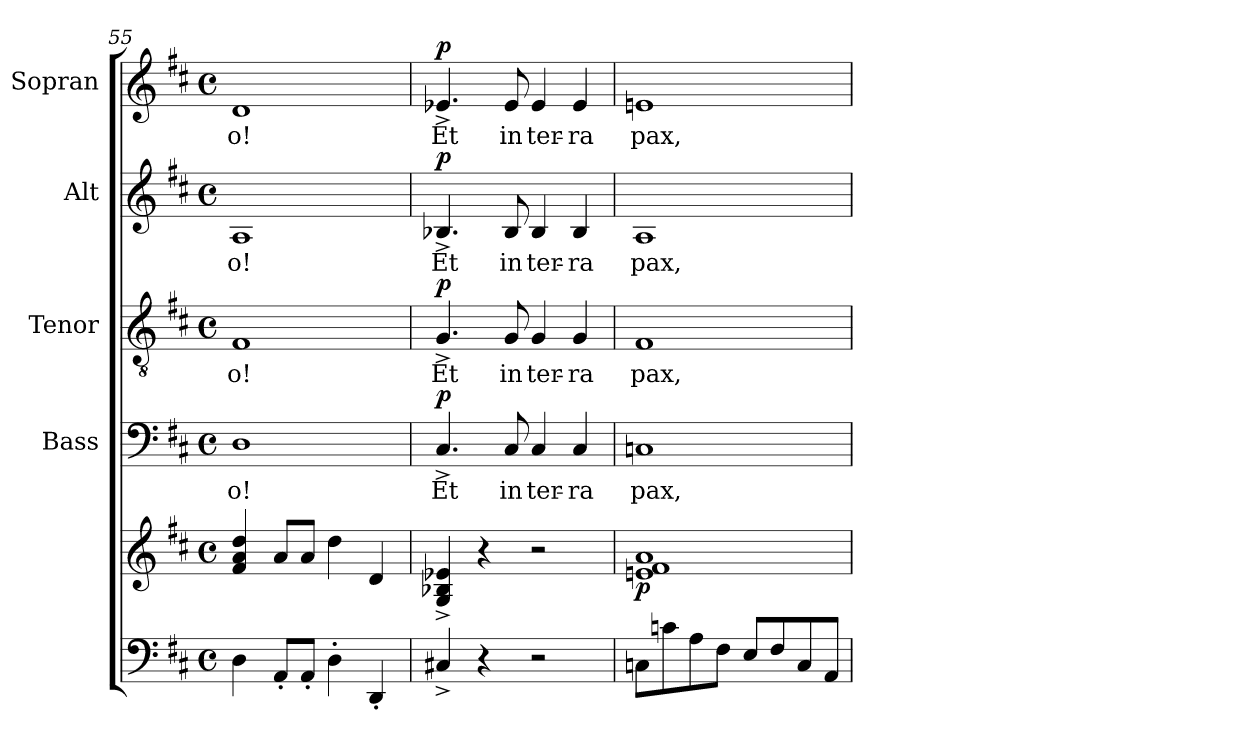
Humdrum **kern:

**kern	**kern	**dynam	**kern	**text	**dynam	**kern	**text	**dynam	**kern	**text	**dynam	**kern	**text	**dynam
*part5	*part5	*part5	*part4	*part4	*part4	*part3	*part3	*part3	*part2	*part2	*part2	*part1	*part1	*part1
*staff6	*staff5	*staff5/6	*staff4	*staff4	*staff4	*staff3	*staff3	*staff3	*staff2	*staff2	*staff2	*staff1	*staff1	*staff1
*	*	*	*I"Bass	*	*	*I"Tenor	*	*	*I"Alt	*	*	*I"Sopran	*	*
*	*	*	*I'B.	*	*	*I'T.	*	*	*I'A.	*	*	*I'S.	*	*
*clefF4	*clefG2	*	*clefF4	*	*	*clefGv2	*	*	*clefG2	*	*	*clefG2	*	*
*k[f#c#]	*k[f#c#]	*	*k[f#c#]	*	*	*k[f#c#]	*	*	*k[f#c#]	*	*	*k[f#c#]	*	*
*D:	*D:	*	*D:	*	*	*D:	*	*	*D:	*	*	*D:	*	*
*M4/4	*M4/4	*	*M4/4	*	*	*M4/4	*	*	*M4/4	*	*	*M4/4	*	*
*met(c)	*met(c)	*	*met(c)	*	*	*met(c)	*	*	*met(c)	*	*	*met(c)	*	*
=55	=55	=55	=55	=55	=55	=55	=55	=55	=55	=55	=55	=55	=55	=55
!	!	!	!	!LO:LY:b	!	!	!LO:LY:b	!	!	!LO:LY:b	!	!	!LO:LY:b	!
4D\	4f#/ 4a/ 4dd/	.	1D	-o!	.	1F#	-o!	.	1A	-o!	.	1d	-o!	.
8AA'</L	8a/L	.	.	.	.	.	.	.	.	.	.	.	.	.
8AA'</J	8a/J	.	.	.	.	.	.	.	.	.	.	.	.	.
4D'>\	4dd\	.	.	.	.	.	.	.	.	.	.	.	.	.
4DD'</	4d/	.	.	.	.	.	.	.	.	.	.	.	.	.
=56	=56	=56	=56	=56	=56	=56	=56	=56	=56	=56	=56	=56	=56	=56
!	!	!	!	!LO:LY:b	!LO:DY:a	!	!LO:LY:b	!LO:DY:a	!	!LO:LY:b	!LO:DY:a	!	!LO:LY:b	!LO:DY:a
4C#X^</	4G/^< 4B-X/^< 4e-X/^<	.	4.C#^>/	Et	p	4.G^>/	Et	p	4.B-X^>/	Et	p	4.e-X^>/	Et	p
4r	4r	.	.	.	.	.	.	.	.	.	.	.	.	.
!	!	!	!	!LO:LY:b	!	!	!LO:LY:b	!	!	!LO:LY:b	!	!	!LO:LY:b	!
.	.	.	8C#/	in	.	8G/	in	.	8B-/	in	.	8e-/	in	.
!	!	!	!	!LO:LY:b	!	!	!LO:LY:b	!	!	!LO:LY:b	!	!	!LO:LY:b	!
2r	2r	.	4C#/	ter-	.	4G/	ter-	.	4B-/	ter-	.	4e-/	ter-	.
!	!	!	!	!LO:LY:b	!	!	!LO:LY:b	!	!	!LO:LY:b	!	!	!LO:LY:b	!
.	.	.	4C#/	-ra	.	4G/	-ra	.	4B-/	-ra	.	4e-/	-ra	.
=57	=57	=57	=57	=57	=57	=57	=57	=57	=57	=57	=57	=57	=57	=57
!	!	!LO:DY:b	!	!LO:LY:b	!	!	!LO:LY:b	!	!	!LO:LY:b	!	!	!LO:LY:b	!
8Cn\L	1en 1f# 1a	p	1Cn	pax,	.	1F#	pax,	.	1A	pax,	.	1en	pax,	.
8cn\	.	.	.	.	.	.	.	.	.	.	.	.	.	.
8A\	.	.	.	.	.	.	.	.	.	.	.	.	.	.
8F#\J	.	.	.	.	.	.	.	.	.	.	.	.	.	.
8E/L	.	.	.	.	.	.	.	.	.	.	.	.	.	.
8F#/	.	.	.	.	.	.	.	.	.	.	.	.	.	.
8C/	.	.	.	.	.	.	.	.	.	.	.	.	.	.
8AA/J	.	.	.	.	.	.	.	.	.	.	.	.	.	.
=	=	=	=	=	=	=	=	=	=	=	=	=	=	=
*-	*-	*-	*-	*-	*-	*-	*-	*-	*-	*-	*-	*-	*-	*-
